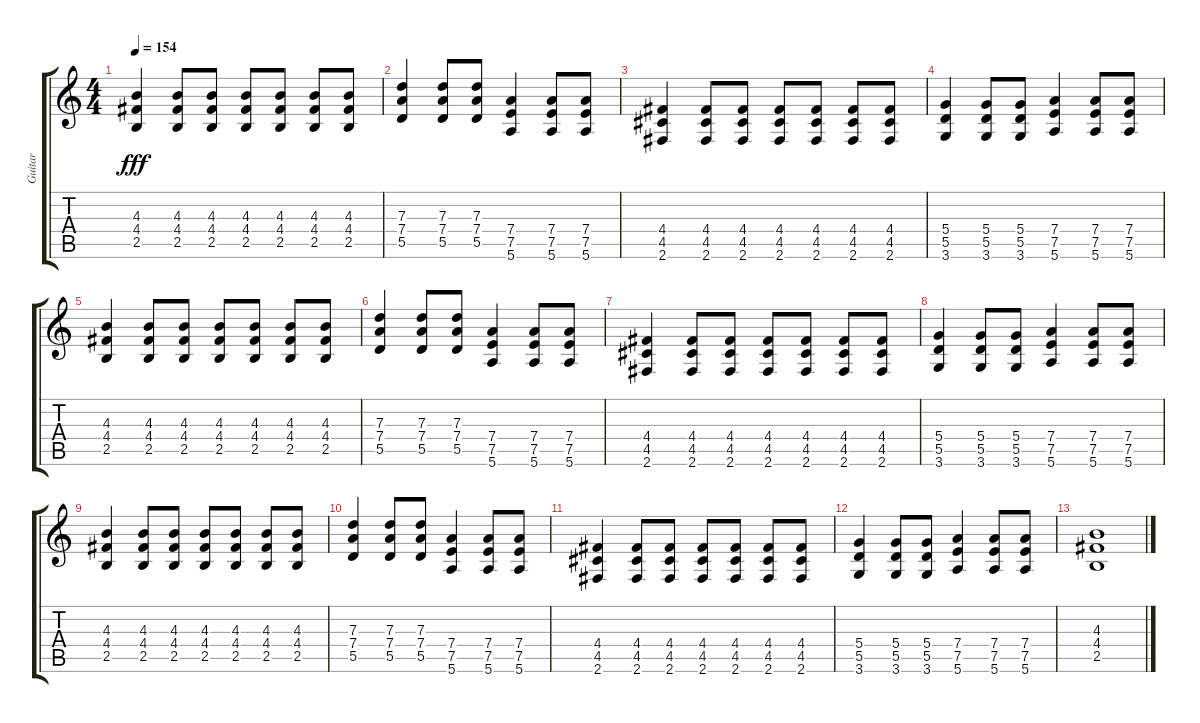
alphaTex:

\track ("Guitar" "Guitar") {instrument distortionguitar}
\staff {score tabs}
\tuning (E4 B3 G3 D3 A2 E2) {hide}
\ts (4 4)
\tempo 154
\clef g2
\ks c
(4.3 4.4 2.5).4{dy fff} (4.3 4.4 2.5).8 (4.3 4.4 2.5).8 (4.3 4.4 2.5).8 (4.3 4.4 2.5).8 (4.3 4.4 2.5).8 (4.3 4.4 2.5).8 |
(7.3 7.4 5.5).4 (7.3 7.4 5.5).8 (7.3 7.4 5.5).8 (7.4 7.5 5.6).4 (7.4 7.5 5.6).8 (7.4 7.5 5.6).8 |
(4.4 4.5 2.6).4 (4.4 4.5 2.6).8 (4.4 4.5 2.6).8 (4.4 4.5 2.6).8 (4.4 4.5 2.6).8 (4.4 4.5 2.6).8 (4.4 4.5 2.6).8 |
(5.4 5.5 3.6).4 (5.4 5.5 3.6).8 (5.4 5.5 3.6).8 (7.4 7.5 5.6).4 (7.4 7.5 5.6).8 (7.4 7.5 5.6).8 |
(4.3 4.4 2.5).4 (4.3 4.4 2.5).8 (4.3 4.4 2.5).8 (4.3 4.4 2.5).8 (4.3 4.4 2.5).8 (4.3 4.4 2.5).8 (4.3 4.4 2.5).8 |
(7.3 7.4 5.5).4 (7.3 7.4 5.5).8 (7.3 7.4 5.5).8 (7.4 7.5 5.6).4 (7.4 7.5 5.6).8 (7.4 7.5 5.6).8 |
(4.4 4.5 2.6).4 (4.4 4.5 2.6).8 (4.4 4.5 2.6).8 (4.4 4.5 2.6).8 (4.4 4.5 2.6).8 (4.4 4.5 2.6).8 (4.4 4.5 2.6).8 |
(5.4 5.5 3.6).4 (5.4 5.5 3.6).8 (5.4 5.5 3.6).8 (7.4 7.5 5.6).4 (7.4 7.5 5.6).8 (7.4 7.5 5.6).8 |
(4.3 4.4 2.5).4 (4.3 4.4 2.5).8 (4.3 4.4 2.5).8 (4.3 4.4 2.5).8 (4.3 4.4 2.5).8 (4.3 4.4 2.5).8 (4.3 4.4 2.5).8 |
(7.3 7.4 5.5).4 (7.3 7.4 5.5).8 (7.3 7.4 5.5).8 (7.4 7.5 5.6).4 (7.4 7.5 5.6).8 (7.4 7.5 5.6).8 |
(4.4 4.5 2.6).4 (4.4 4.5 2.6).8 (4.4 4.5 2.6).8 (4.4 4.5 2.6).8 (4.4 4.5 2.6).8 (4.4 4.5 2.6).8 (4.4 4.5 2.6).8 |
(5.4 5.5 3.6).4 (5.4 5.5 3.6).8 (5.4 5.5 3.6).8 (7.4 7.5 5.6).4 (7.4 7.5 5.6).8 (7.4 7.5 5.6).8 |
(4.3 4.4 2.5).1
